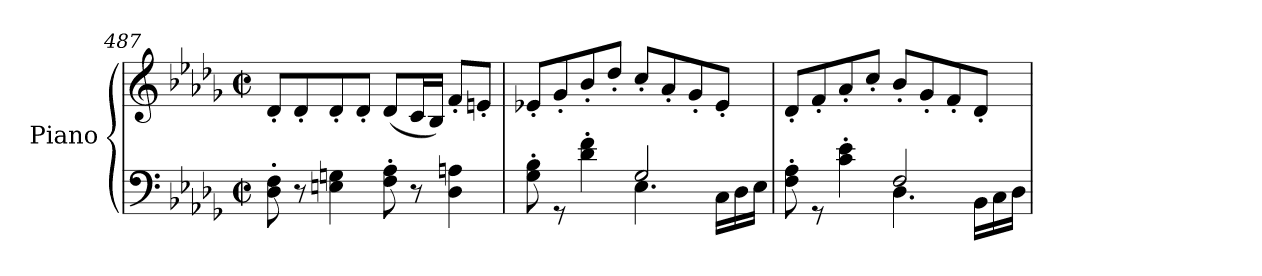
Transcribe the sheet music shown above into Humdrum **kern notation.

**kern	**kern
*part1	*part1
*staff2	*staff1
*I"Piano	*
*I'Pno	*
*clefF4	*clefG2
*k[b-e-a-d-g-]	*k[b-e-a-d-g-]
*M2/2	*M2/2
*met(c|)	*met(c|)
=487	=487
8D-\' 8F\'	8d-'/L
8r	8d-'/
4En\ 4Gn\	8d-'/
.	8d-'/J
8F\' 8A-\'	(8d-/L
8r	16c/L
.	16B-/JJ)
4D-\ 4An\	8f'/L
.	8en'/J
=488	=488
*^	*
8G-\' 8B-\'	2ryy	8e-X'/L
8rGG	.	8g-'/
4d-\' 4f\'	.	8b-'/
.	.	8dd-'/J
2G-/	4.E-\	8cc'/L
.	.	8a-'/
.	.	8g-'/
*	*Xtuplet	*
.	24C\LL	8e-'/J
.	24D-\	.
.	24E-\JJ	.
!!LO:LB:g=z
=489	=489	=489
8F\' 8A-\'	2ryy	8d-'/L
8rGG	.	8f'/
4c\' 4e-\'	.	8a-'/
.	.	8cc'/J
2F/	4.D-\	8b-'/L
.	.	8g-'/
.	.	8f'/
.	24BB-\LL	8d-'/J
.	24C\	.
.	24D-\JJ	.
*v	*v	*
=	=
*-	*-
